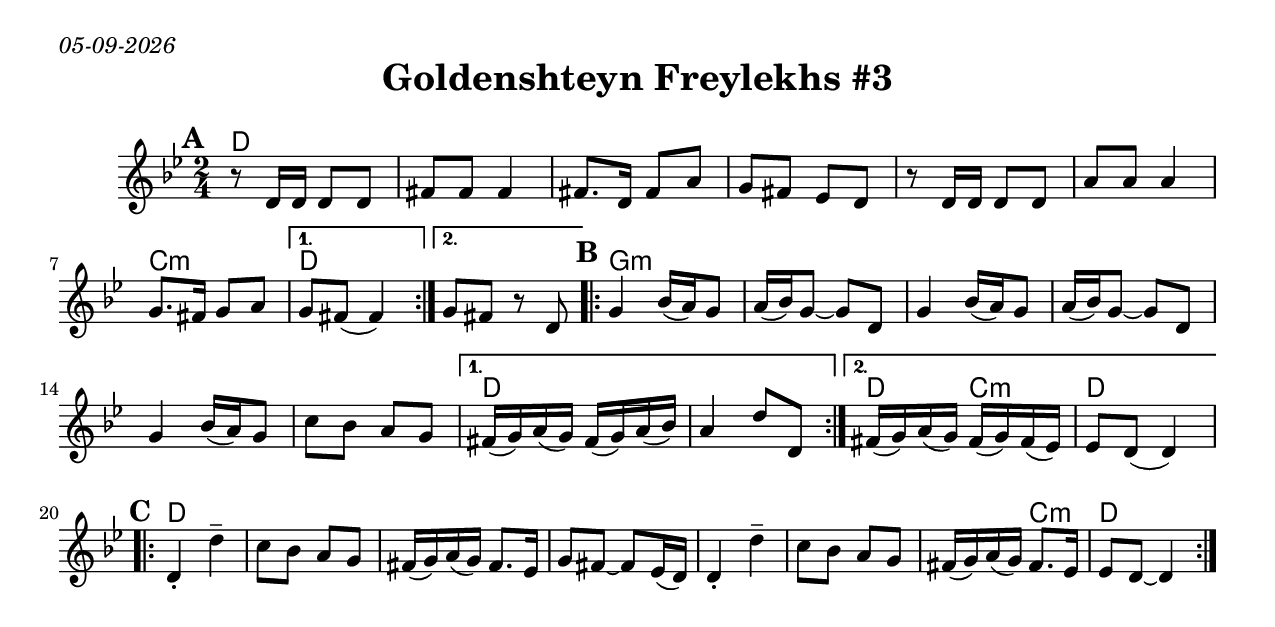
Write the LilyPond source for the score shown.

\version "2.20.0"
\include "english.ly"

\paper{
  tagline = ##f
  print-all-headers = ##t
  #(set-paper-size "letter")
}
date = #(strftime "%d-%m-%Y" (localtime (current-time)))

\markup{ \italic{ \date  }  }

%\markup{ Got something to say? }

%#################################### Melody ########################
melody = \relative c' {
  \clef treble
  \key g \minor
  \time 2/4
  \set Score.markFormatter = #format-mark-box-alphabet

  %\partial 16*3 a16 d f   %lead in notes

  \repeat volta 2{
  \mark \default
    r8 d16 d d8 d
    fs8 fs fs4
    fs8. d16 fs8 a|
    g8 fs ef d

    r8 d16 d d8 d|
    a'8 a a4
    g8. fs16 g8 a|

  }
  \alternative { { g8 fs(fs4)}{g8 fs r d |} }

  \repeat volta 2{
  \mark \default
    g4   bf16(a) g8|
    a16(bf)g8~g d
    g4 bf16(a)g8|
    a16(bf)g8~g d

    g4 bf16(a)g8|
    c8 bf a g
  }
  \alternative {
    {
      fs16 (g)a(g) fs(g)a(bf)
      a4 d8 d,
    }
    {
      fs16(g)a(g)fs(g) fs(ef)
      ef8 d(d4)
    }
  }
  \repeat volta 2{
  \break
  \mark \default
    d4-.  d'--
    c8 bf a g
    fs16(g)a(g) fs8. ef16|
    g8 fs~fs ef16(d)|

    d4-. d'--
    c8 bf a g
    fs16(g)a(g) fs8. ef16|
    ef8 d~d4|

  }
}
%################################# Lyrics #####################
%\addlyrics{  }
%################################# Chords #######################
harmonies = \chordmode {
  d2*6
  c2:m
  d2*2
  %b
  g2*6:m
  d4*4
  d4 c4:m
  d2
  %c
  d4*13
  c4:m
  d2
}

\score {
  <<
    \new ChordNames {
      \set chordChanges = ##f
      \harmonies
    }
    \new Staff
    \melody
  >>
  \header{
    title= "Goldenshteyn Freylekhs #3"
    subtitle=""
    composer= ""
    instrument =""
    arranger= ""
  }
  \layout{indent = 1.0\cm}
  \midi{
    \tempo 4 = 120
  }
}


%{
convert-ly (GNU LilyPond) 2.20.0  convert-ly: Processing `'...
Applying conversion: 2.19.2, 2.19.7, 2.19.11, 2.19.16, 2.19.22,
2.19.24, 2.19.28, 2.19.29, 2.19.32, 2.19.40, 2.19.46, 2.19.49,
2.19.80, 2.20.0
%}
